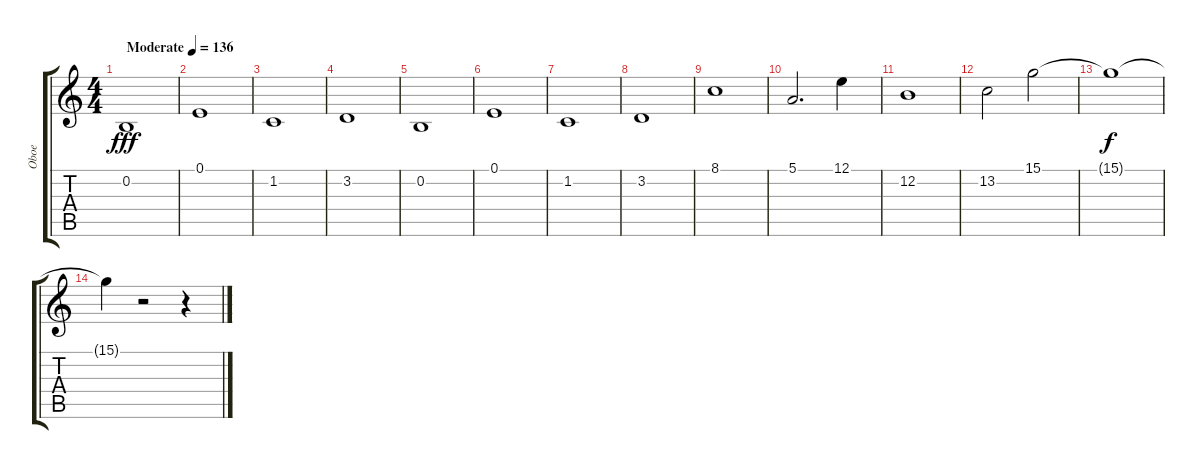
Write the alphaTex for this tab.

\track ("Oboe" "Oboe") {instrument oboe}
\staff {score tabs}
\tuning (E4 B3 G3 D3 A2 E2) {hide}
\ts (4 4)
\tempo (136 "Moderate")
\clef g2
\ks c
0.2.1{dy fff instrument oboe} |
0.1.1 |
1.2.1 |
3.2.1 |
0.2.1 |
0.1.1 |
1.2.1 |
3.2.1 |
8.1.1 |
5.1.2{d} 12.1.4 |
12.2.1 |
13.2.2 15.1.2 |
15.1{t}.1{dy f} |
15.1{t}.4 r.2 r.4
